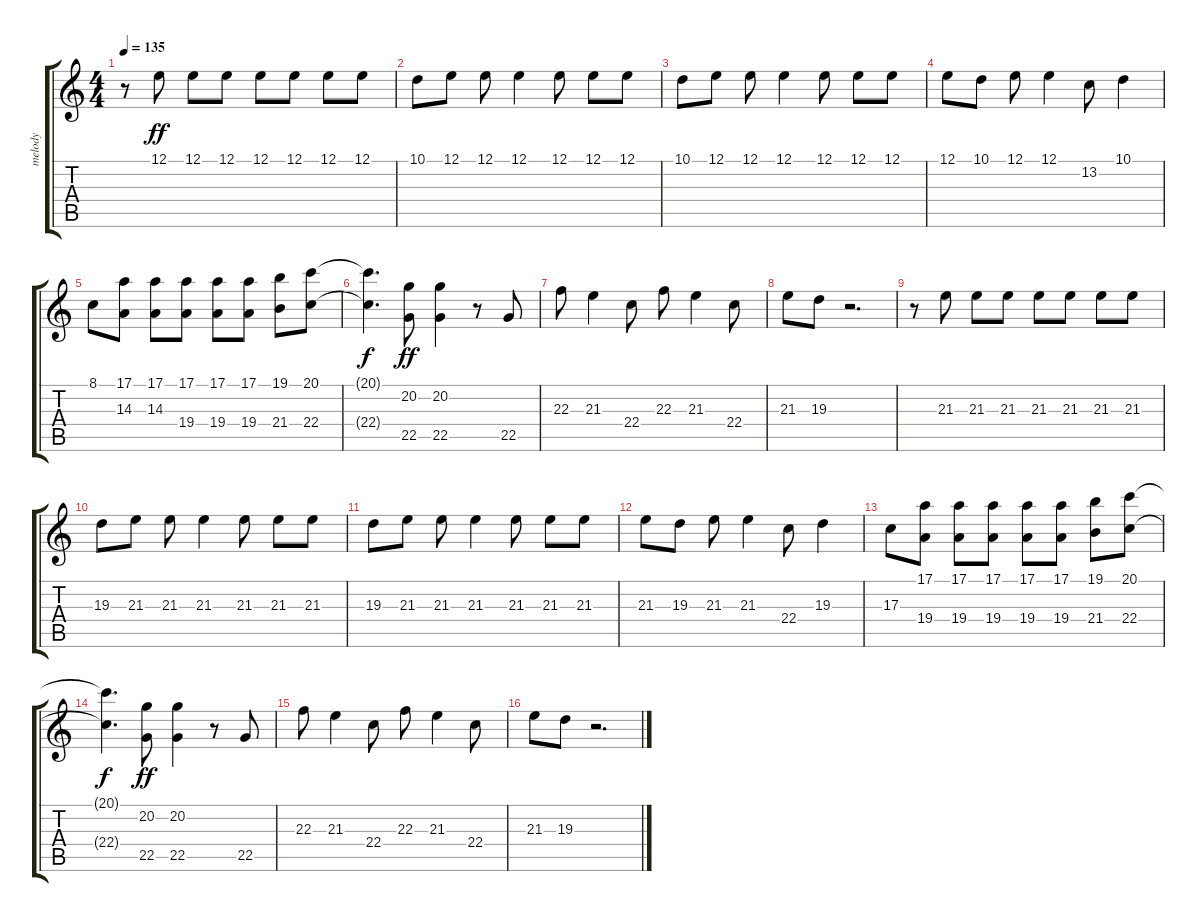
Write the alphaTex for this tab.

\track ("melody" "melody") {instrument flute}
\staff {score tabs}
\tuning (E4 B3 G3 D3 A2 E2) {hide}
\ts (4 4)
\tempo 135
\clef g2
\ks c
r.8{dy ff} 12.1.8 12.1.8 12.1.8 12.1.8 12.1.8 12.1.8 12.1.8 |
10.1.8 12.1.8 12.1.8 12.1.4 12.1.8 12.1.8 12.1.8 |
10.1.8 12.1.8 12.1.8 12.1.4 12.1.8 12.1.8 12.1.8 |
12.1.8 10.1.8 12.1.8 12.1.4 13.2.8 10.1.4 |
8.1.8 (17.1 14.3).8 (17.1 14.3).8 (17.1 19.4).8 (17.1 19.4).8 (17.1 19.4).8 (19.1 21.4).8 (20.1 22.4).8 |
(20.1{t} 22.4{t}).4{d dy f} (20.2 22.5).8{dy ff} (20.2 22.5).4 r.8 22.5.8 |
22.3.8 21.3.4 22.4.8 22.3.8 21.3.4 22.4.8 |
21.3.8 19.3.8 r.2{d} |
r.8 21.3.8 21.3.8 21.3.8 21.3.8 21.3.8 21.3.8 21.3.8 |
19.3.8 21.3.8 21.3.8 21.3.4 21.3.8 21.3.8 21.3.8 |
19.3.8 21.3.8 21.3.8 21.3.4 21.3.8 21.3.8 21.3.8 |
21.3.8 19.3.8 21.3.8 21.3.4 22.4.8 19.3.4 |
17.3.8 (17.1 19.4).8 (17.1 19.4).8 (17.1 19.4).8 (17.1 19.4).8 (17.1 19.4).8 (19.1 21.4).8 (20.1 22.4).8 |
(20.1{t} 22.4{t}).4{d dy f} (20.2 22.5).8{dy ff} (20.2 22.5).4 r.8 22.5.8 |
22.3.8 21.3.4 22.4.8 22.3.8 21.3.4 22.4.8 |
21.3.8 19.3.8 r.2{d}
